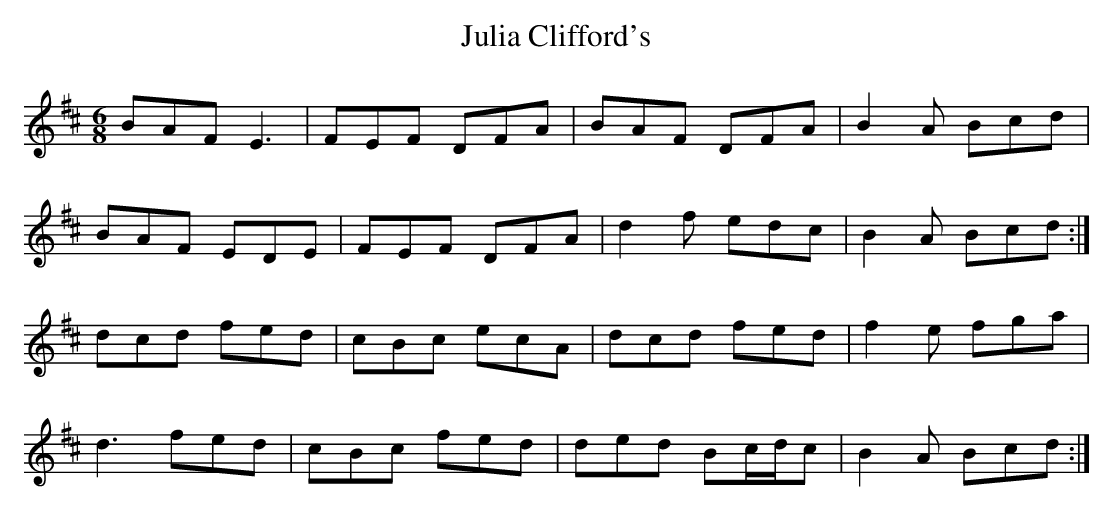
X:1
T: Julia Clifford's
M: 6/8
L: 1/8
K: D
BAF E3 | FEF DFA | BAF DFA | B2 A Bcd |
BAF EDE | FEF DFA | d2 f edc | B2 A Bcd :|
dcd fed | cBc ecA | dcd fed | f2 e fga |
d3 fed | cBc fed | ded Bc/d/c | B2 A Bcd :|
